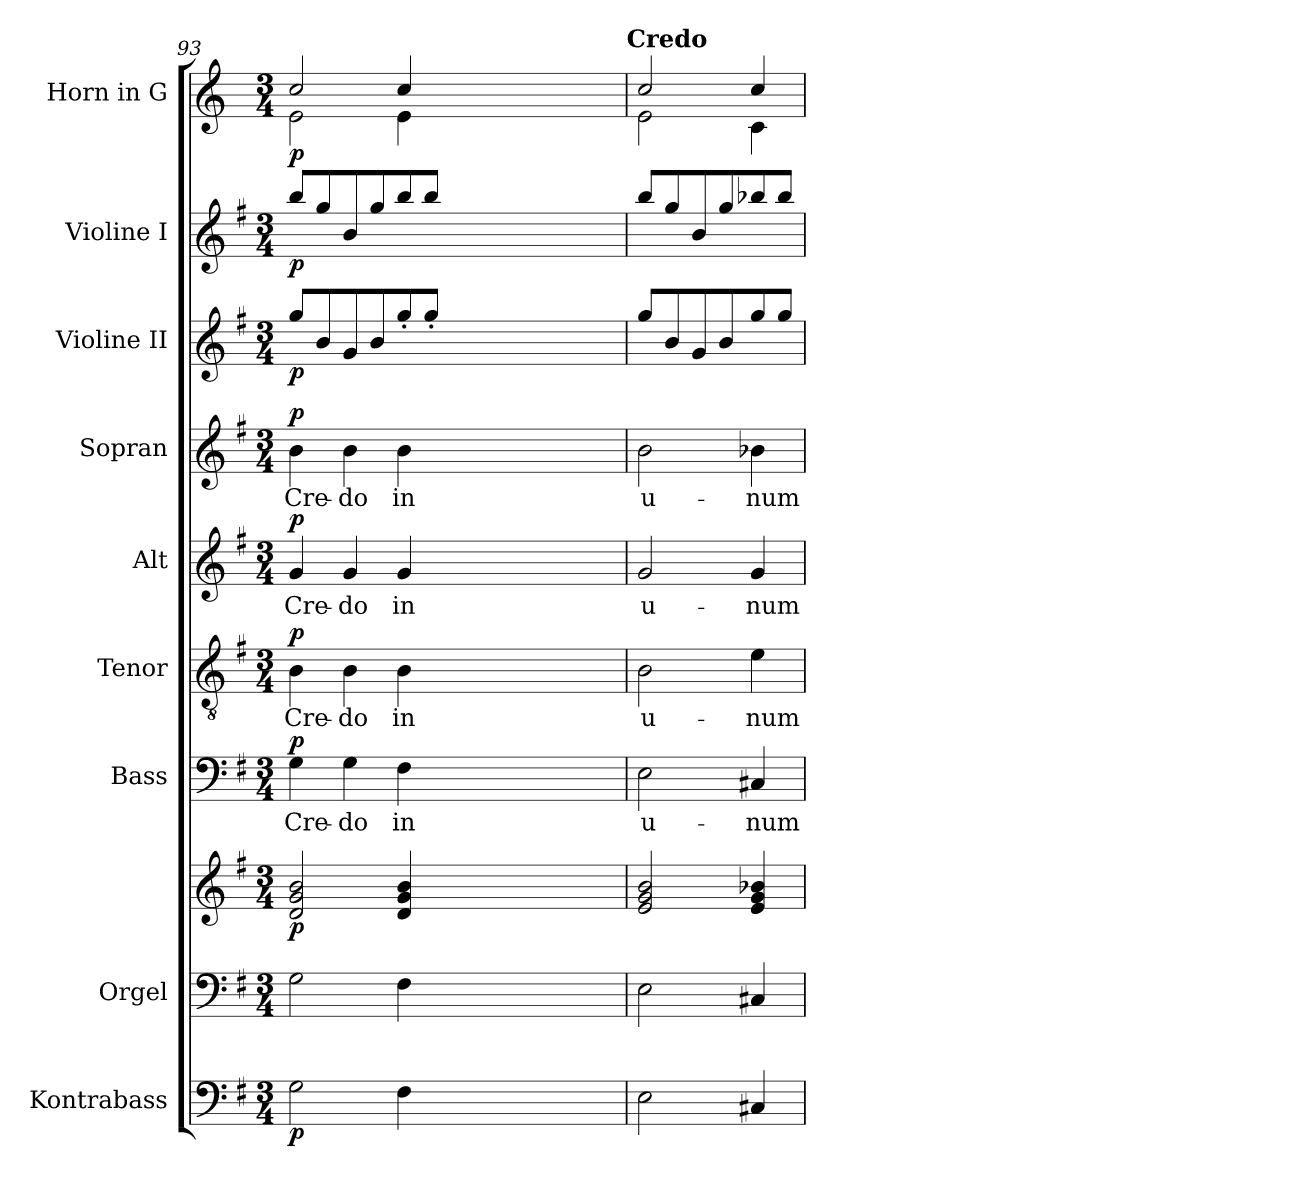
**kern	**dynam	**kern	**kern	**dynam	**kern	**text	**dynam	**kern	**text	**dynam	**kern	**text	**dynam	**kern	**text	**dynam	**kern	**dynam	**kern	**dynam	**kern	**dynam
*part9	*part9	*part8	*part8	*part8	*part7	*part7	*part7	*part6	*part6	*part6	*part5	*part5	*part5	*part4	*part4	*part4	*part3	*part3	*part2	*part2	*part1	*part1
*staff10	*staff10	*staff9	*staff8	*staff8/9	*staff7	*staff7	*staff7	*staff6	*staff6	*staff6	*staff5	*staff5	*staff5	*staff4	*staff4	*staff4	*staff3	*staff3	*staff2	*staff2	*staff1	*staff1
*I"Kontrabass	*	*I"Orgel	*	*	*I"Bass	*	*	*I"Tenor	*	*	*I"Alt	*	*	*I"Sopran	*	*	*I"Violine II	*	*I"Violine I	*	*I"Horn in G	*
*I'Kb.	*	*I'Org.	*	*	*I'B	*	*	*I'T	*	*	*I'A	*	*	*I'S	*	*	*I'Vl. II	*	*I'Vl. I	*	*I'Hrn.	*
!!LO:PB:g=z
*clefF4	*	*clefF4	*clefG2	*	*clefF4	*	*	*clefGv2	*	*	*clefG2	*	*	*clefG2	*	*	*clefG2	*	*clefG2	*	*clefG2	*
*ITrd7c12	*	*	*	*	*	*	*	*	*	*	*	*	*	*	*	*	*ITrd7c12	*	*ITrd7c12	*	*ITrd3c5	*
*k[f#]	*	*k[f#]	*k[f#]	*	*k[f#]	*	*	*k[f#]	*	*	*k[f#]	*	*	*k[f#]	*	*	*k[f#]	*	*k[f#]	*	*k[f#]	*
*G:	*	*G:	*G:	*	*G:	*	*	*G:	*	*	*G:	*	*	*G:	*	*	*G:	*	*G:	*	*G:	*
*M3/4	*	*M3/4	*M3/4	*	*M3/4	*	*	*M3/4	*	*	*M3/4	*	*	*M3/4	*	*	*M3/4	*	*M3/4	*	*M3/4	*
=93	=93	=93	=93	=93	=93	=93	=93	=93	=93	=93	=93	=93	=93	=93	=93	=93	=93	=93	=93	=93	=93	=93
!	!	!	!	!	!	!	!	!	!	!	!	!	!	!	!	!	!	!	!	!	!LO:TX:a:Bi:t=Allegro molto	!
!	!LO:DY:b	!	!	!LO:DY:b	!	!LO:LY:b	!LO:DY:a	!	!LO:LY:b	!LO:DY:a	!	!LO:LY:b	!LO:DY:a	!	!LO:LY:b	!LO:DY:a	!	!LO:DY:b	!	!LO:DY:b	!	!LO:DY:b
*	*	*	*	*	*	*	*	*	*	*	*	*	*	*	*	*	*	*	*	*	*^	*
2GG\	p	2G\	2d/ 2g/ 2b/	p	4G\	Cre-	p	4B\	Cre-	p	4g/	Cre-	p	4b\	Cre-	p	8g/L	p	8b/L	p	2g/	2B\	p
.	.	.	.	.	.	.	.	.	.	.	.	.	.	.	.	.	8B/	.	8g/	.	.	.	.
!	!	!	!	!	!	!LO:LY:b	!	!	!LO:LY:b	!	!	!LO:LY:b	!	!	!LO:LY:b	!	!	!	!	!	!	!	!
.	.	.	.	.	4G\	-do	.	4B\	-do	.	4g/	-do	.	4b\	-do	.	8G/	.	8B/	.	.	.	.
.	.	.	.	.	.	.	.	.	.	.	.	.	.	.	.	.	8B/	.	8g/	.	.	.	.
!	!	!	!	!	!	!LO:LY:b	!	!	!LO:LY:b	!	!	!LO:LY:b	!	!	!LO:LY:b	!	!	!	!	!	!	!	!
4FF#\	.	4F#\	4d/ 4g/ 4b/	.	4F#\	in	.	4B\	in	.	4g/	in	.	4b\	in	.	8g'</	.	8b/	.	4g/	4B\	.
.	.	.	.	.	.	.	.	.	.	.	.	.	.	.	.	.	8g'</J	.	8b/J	.	.	.	.
1ryy	.	1ryy	1ryy	.	1ryy	.	.	1ryy	.	.	1ryy	.	.	1ryy	.	.	1ryy	.	1ryy	.	1ryy	1ryy	.
4ryy	.	4ryy	4ryy	.	4ryy	.	.	4ryy	.	.	4ryy	.	.	4ryy	.	.	4ryy	.	4ryy	.	4ryy	4ryy	.
8ryy	.	8ryy	8ryy	.	8ryy	.	.	8ryy	.	.	8ryy	.	.	8ryy	.	.	8ryy	.	8ryy	.	8ryy	8ryy	.
32ryy	.	32ryy	32ryy	.	32ryy	.	.	32ryy	.	.	32ryy	.	.	32ryy	.	.	32ryy	.	32ryy	.	32ryy	32ryy	.
!	!	!	!	!	!	!	!	!	!	!	!	!	!	!	!	!	!	!	!	!	!	!LO:TX:a:B:t=Credo	!
=94	=94	=94	=94	=94	=94	=94	=94	=94	=94	=94	=94	=94	=94	=94	=94	=94	=94	=94	=94	=94	=94	=94	=94
!	!	!	!	!	!	!LO:LY:b	!	!	!LO:LY:b	!	!	!LO:LY:b	!	!	!LO:LY:b	!	!	!	!	!	!	!	!
2EE\	.	2E\	2e/ 2g/ 2b/	.	2E\	u-	.	2B\	u-	.	2g/	u-	.	2b\	u-	.	8g/L	.	8b/L	.	2g/	2B\	.
.	.	.	.	.	.	.	.	.	.	.	.	.	.	.	.	.	8B/	.	8g/	.	.	.	.
.	.	.	.	.	.	.	.	.	.	.	.	.	.	.	.	.	8G/	.	8B/	.	.	.	.
.	.	.	.	.	.	.	.	.	.	.	.	.	.	.	.	.	8B/	.	8g/	.	.	.	.
!	!	!	!	!	!	!LO:LY:b	!	!	!LO:LY:b	!	!	!LO:LY:b	!	!	!LO:LY:b	!	!	!	!	!	!	!	!
4CC#X/	.	4C#X/	4e/ 4g/ 4b-X/	.	4C#X/	-num	.	4e\	-num	.	4g/	-num	.	4b-X\	-num	.	8g/	.	8b-X/	.	4g/	4G\	.
.	.	.	.	.	.	.	.	.	.	.	.	.	.	.	.	.	8g/J	.	8b-/J	.	.	.	.
*	*	*	*	*	*	*	*	*	*	*	*	*	*	*	*	*	*	*	*	*	*v	*v	*
=	=	=	=	=	=	=	=	=	=	=	=	=	=	=	=	=	=	=	=	=	=	=
*-	*-	*-	*-	*-	*-	*-	*-	*-	*-	*-	*-	*-	*-	*-	*-	*-	*-	*-	*-	*-	*-	*-
